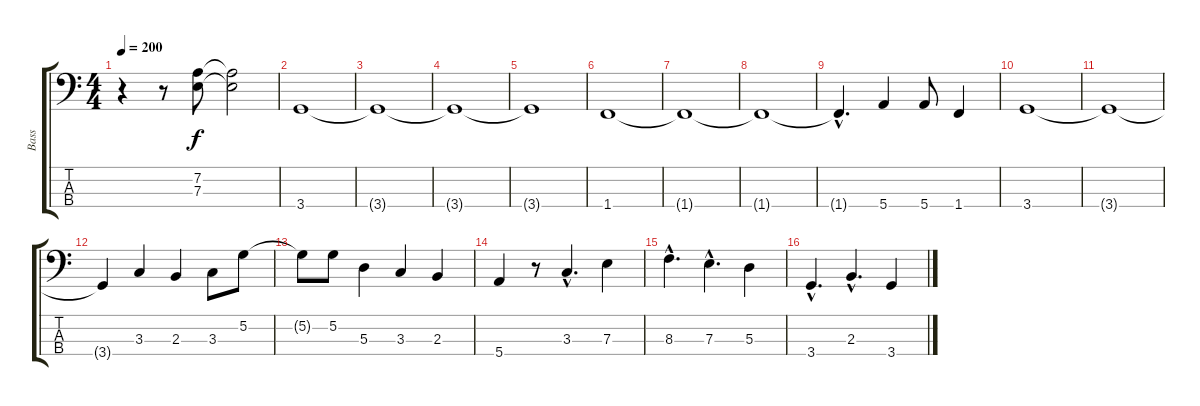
\track ("Bass" "Bass") {instrument electricbassfinger}
\staff {score tabs}
\tuning (G2 D2 A1 E1) {hide}
\ts (4 4)
\tempo 200
\clef f4
\ks c
r.4{dy f} r.8 (7.2 7.3).8 (7.2{t} 7.3{t}).2 |
3.4.1 |
3.4{t}.1 |
3.4{t}.1 |
3.4{t}.1 |
1.4.1 |
1.4{t}.1 |
1.4{t}.1 |
1.4{hac t}.4{d} 5.4.4 5.4.8 1.4.4 |
3.4.1 |
3.4{t}.1 |
3.4{t}.4 3.3.4 2.3.4 3.3.8 5.2.8 |
5.2{t}.8 5.2.8 5.3.4 3.3.4 2.3.4 |
5.4.4 r.8 3.3{hac}.4{d} 7.3.4 |
8.3{hac}.4{d} 7.3{hac}.4{d} 5.3.4 |
3.4{hac}.4{d} 2.3{hac}.4{d} 3.4.4
